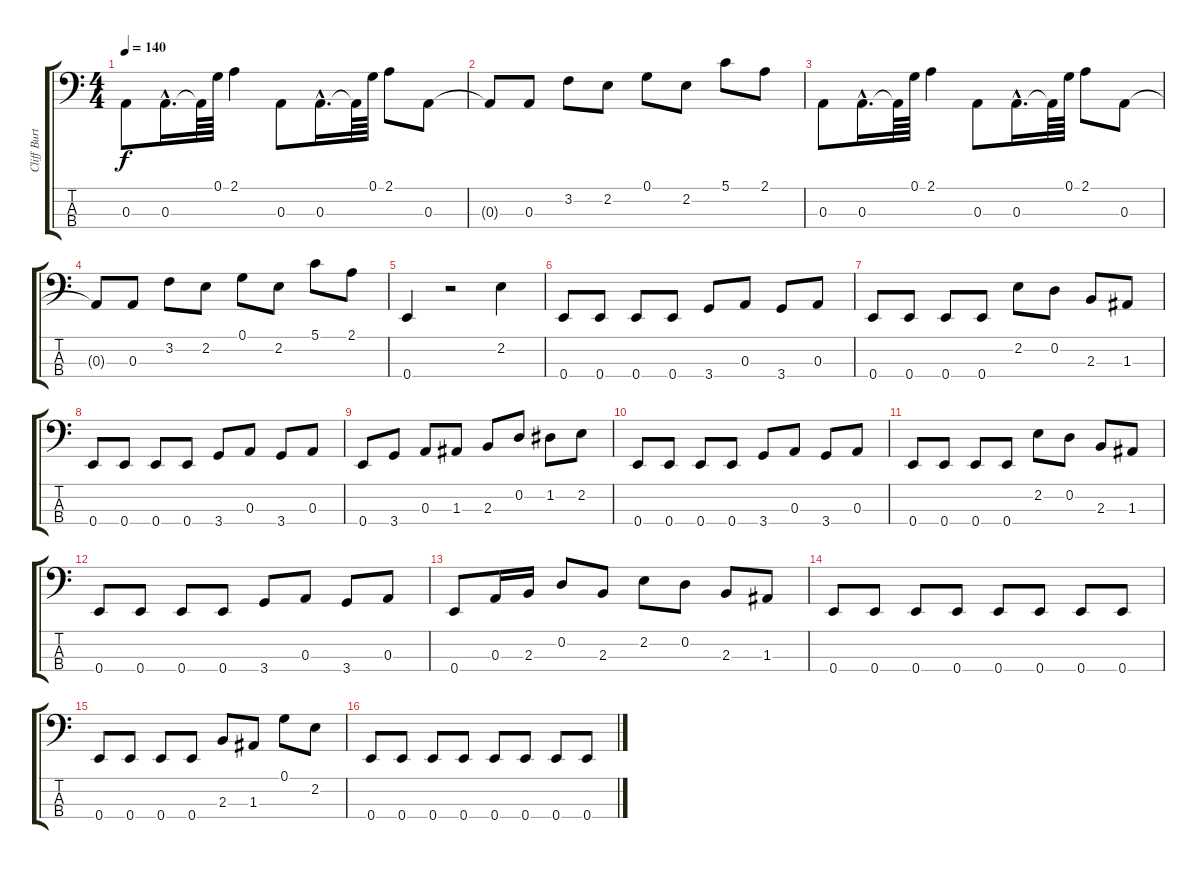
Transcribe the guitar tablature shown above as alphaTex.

\track ("Cliff Burton" "Cliff Burt") {instrument electricbassfinger}
\staff {score tabs}
\tuning (G2 D2 A1 E1) {hide}
\ts (4 4)
\tempo 140
\clef f4
\ks c
0.3.8{dy f} 0.3{hac}.16{d} 0.3{t}.64 0.1.64 2.1.4 0.3.8 0.3{hac}.16{d} 0.3{t}.64 0.1.64 2.1.8 0.3.8 |
0.3{t}.8 0.3.8 3.2.8 2.2.8 0.1.8 2.2.8 5.1.8 2.1.8 |
0.3.8 0.3{hac}.16{d} 0.3{t}.64 0.1.64 2.1.4 0.3.8 0.3{hac}.16{d} 0.3{t}.64 0.1.64 2.1.8 0.3.8 |
0.3{t}.8 0.3.8 3.2.8 2.2.8 0.1.8 2.2.8 5.1.8 2.1.8 |
0.4.4 r.2 2.2.4 |
0.4.8 0.4.8 0.4.8 0.4.8 3.4.8 0.3.8 3.4.8 0.3.8 |
0.4.8 0.4.8 0.4.8 0.4.8 2.2.8 0.2.8 2.3.8 1.3.8 |
0.4.8 0.4.8 0.4.8 0.4.8 3.4.8 0.3.8 3.4.8 0.3.8 |
0.4.8 3.4.8 0.3.8 1.3.8 2.3.8 0.2.8 1.2.8 2.2.8 |
0.4.8 0.4.8 0.4.8 0.4.8 3.4.8 0.3.8 3.4.8 0.3.8 |
0.4.8 0.4.8 0.4.8 0.4.8 2.2.8 0.2.8 2.3.8 1.3.8 |
0.4.8 0.4.8 0.4.8 0.4.8 3.4.8 0.3.8 3.4.8 0.3.8 |
0.4.8 0.3.16 2.3.16 0.2.8 2.3.8 2.2.8 0.2.8 2.3.8 1.3.8 |
0.4.8 0.4.8 0.4.8 0.4.8 0.4.8 0.4.8 0.4.8 0.4.8 |
0.4.8 0.4.8 0.4.8 0.4.8 2.3.8 1.3.8 0.1.8 2.2.8 |
0.4.8 0.4.8 0.4.8 0.4.8 0.4.8 0.4.8 0.4.8 0.4.8
